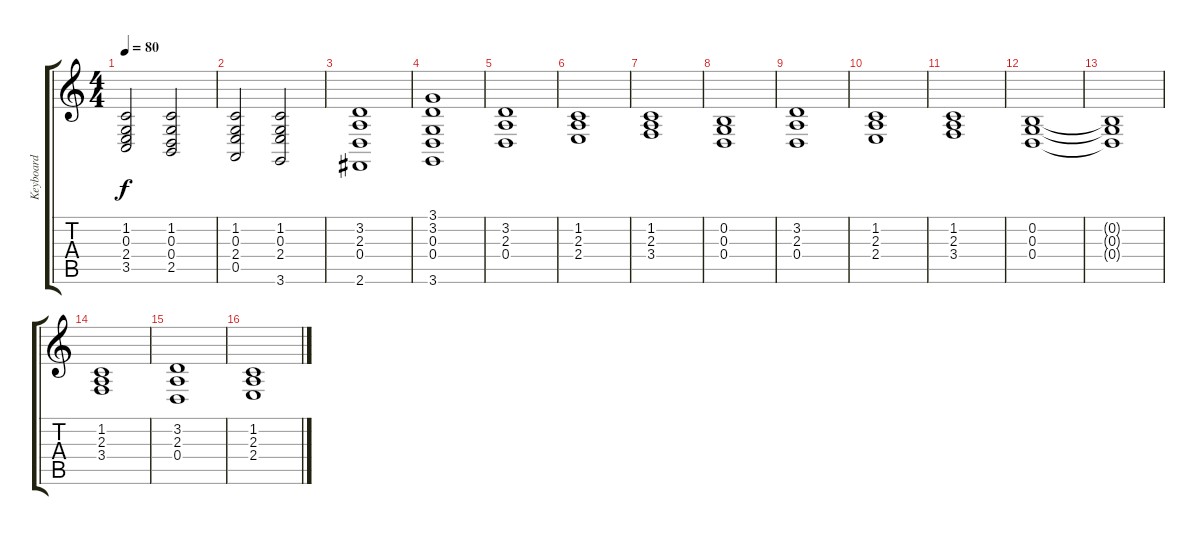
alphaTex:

\track ("Keyboard" "Keyboard") {instrument stringensemble1}
\staff {score tabs}
\tuning (E4 B3 G3 D3 A2 E2) {hide}
\ts (4 4)
\tempo 80
\clef g2
\ks c
(1.2 0.3 2.4 3.5).2{dy f} (1.2 0.3 0.4 2.5).2 |
(1.2 0.3 2.4 0.5).2 (1.2 0.3 2.4 3.6).2 |
(3.2 2.3 0.4 2.6).1 |
(3.1 3.2 0.3 0.4 3.6).1 |
(3.2 2.3 0.4).1 |
(1.2 2.3 2.4).1 |
(1.2 2.3 3.4).1 |
(0.2 0.3 0.4).1 |
(3.2 2.3 0.4).1 |
(1.2 2.3 2.4).1 |
(1.2 2.3 3.4).1 |
(0.2 0.3 0.4).1 |
(0.2{t} 0.3{t} 0.4{t}).1 |
(1.2 2.3 3.4).1 |
(3.2 2.3 0.4).1 |
(1.2 2.3 2.4).1
